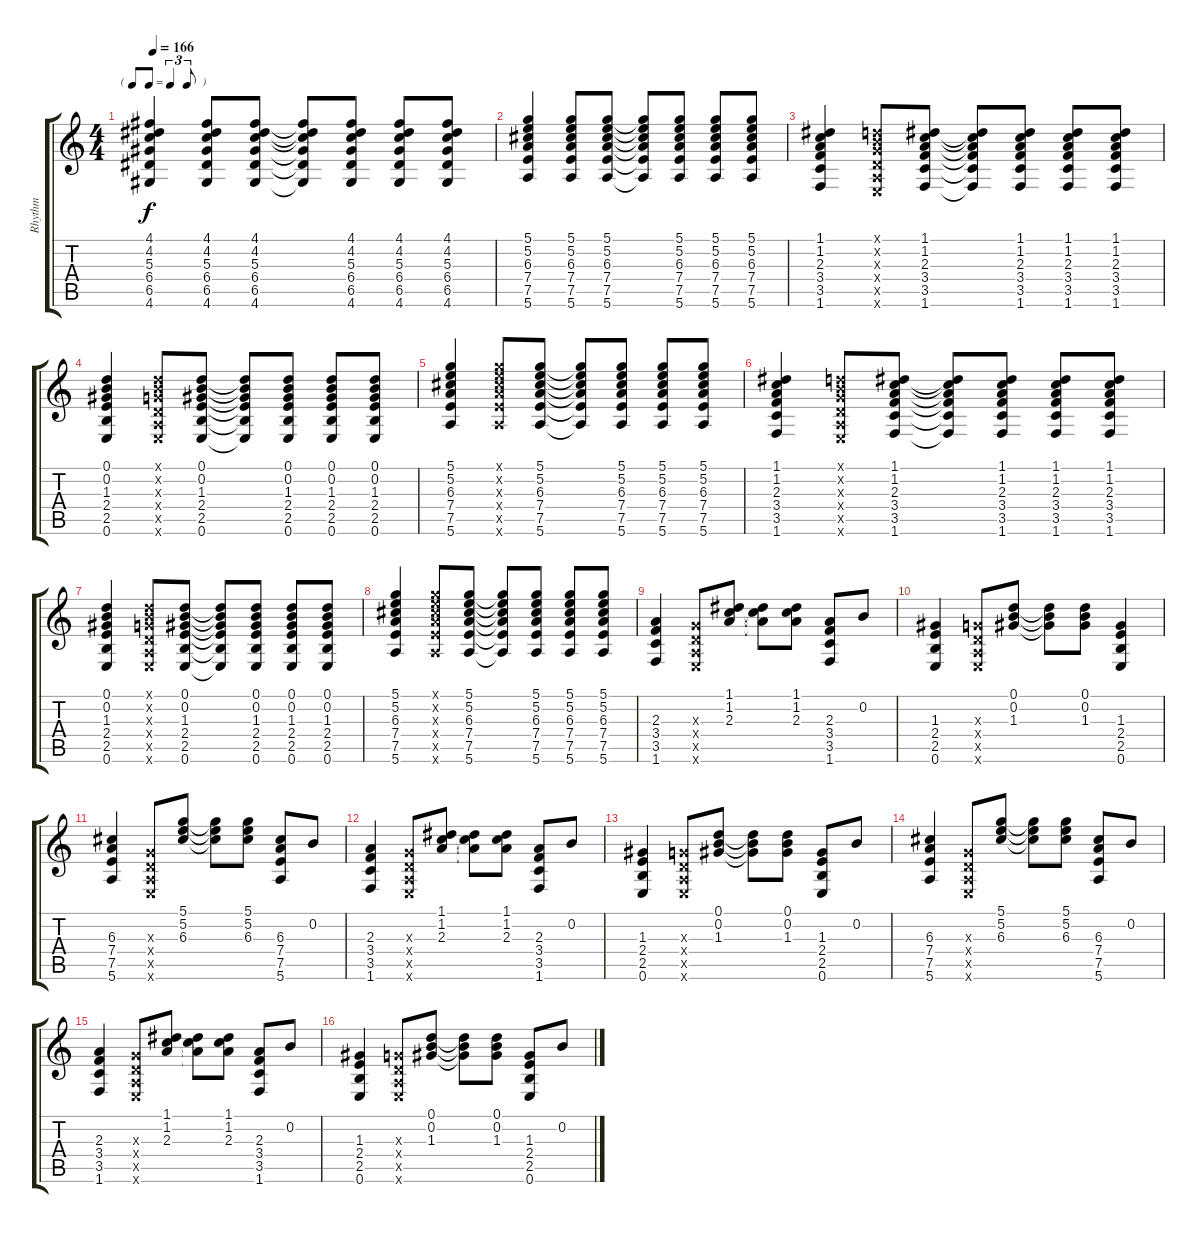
\track ("Rhythm" "Rhythm") {instrument acousticguitarsteel}
\staff {score tabs}
\tuning (D4 B3 G3 D3 A2 E2) {hide}
\ts (4 4)
\tf triplet8th
\tempo 166
\clef g2
\ks c
(4.1 4.2 5.3 6.4 6.5 4.6).4{dy f} (4.1 4.2 5.3 6.4 6.5 4.6).8 (4.1 4.2 5.3 6.4 6.5 4.6).8 (4.1{t} 4.2{t} 5.3{t} 6.4{t} 6.5{t} 4.6{t}).8 (4.1 4.2 5.3 6.4 6.5 4.6).8 (4.1 4.2 5.3 6.4 6.5 4.6).8 (4.1 4.2 5.3 6.4 6.5 4.6).8 |
(5.1 5.2 6.3 7.4 7.5 5.6).4 (5.1 5.2 6.3 7.4 7.5 5.6).8 (5.1 5.2 6.3 7.4 7.5 5.6).8 (5.1{t} 5.2{t} 6.3{t} 7.4{t} 7.5{t} 5.6{t}).8 (5.1 5.2 6.3 7.4 7.5 5.6).8 (5.1 5.2 6.3 7.4 7.5 5.6).8 (5.1 5.2 6.3 7.4 7.5 5.6).8 |
(1.1 1.2 2.3 3.4 3.5 1.6).4 (0.1{x} 0.2{x} 0.3{x} 0.4{x} 0.5{x} 0.6{x}).8 (1.1 1.2 2.3 3.4 3.5 1.6).8 (1.1{t} 1.2{t} 2.3{t} 3.4{t} 3.5{t} 1.6{t}).8 (1.1 1.2 2.3 3.4 3.5 1.6).8 (1.1 1.2 2.3 3.4 3.5 1.6).8 (1.1 1.2 2.3 3.4 3.5 1.6).8 |
(0.1 0.2 1.3 2.4 2.5 0.6).4 (0.1{x} 0.2{x} 0.3{x} 0.4{x} 0.5{x} 0.6{x}).8 (0.1 0.2 1.3 2.4 2.5 0.6).8 (0.1{t} 0.2{t} 1.3{t} 2.4{t} 2.5{t} 0.6{t}).8 (0.1 0.2 1.3 2.4 2.5 0.6).8 (0.1 0.2 1.3 2.4 2.5 0.6).8 (0.1 0.2 1.3 2.4 2.5 0.6).8 |
(5.1 5.2 6.3 7.4 7.5 5.6).4 (5.1{x} 5.2{x} 6.3{x} 7.4{x} 7.5{x} 5.6{x}).8 (5.1 5.2 6.3 7.4 7.5 5.6).8 (5.1{t} 5.2{t} 6.3{t} 7.4{t} 7.5{t} 5.6{t}).8 (5.1 5.2 6.3 7.4 7.5 5.6).8 (5.1 5.2 6.3 7.4 7.5 5.6).8 (5.1 5.2 6.3 7.4 7.5 5.6).8 |
(1.1 1.2 2.3 3.4 3.5 1.6).4 (0.1{x} 0.2{x} 0.3{x} 0.4{x} 0.5{x} 0.6{x}).8 (1.1 1.2 2.3 3.4 3.5 1.6).8 (1.1{t} 1.2{t} 2.3{t} 3.4{t} 3.5{t} 1.6{t}).8 (1.1 1.2 2.3 3.4 3.5 1.6).8 (1.1 1.2 2.3 3.4 3.5 1.6).8 (1.1 1.2 2.3 3.4 3.5 1.6).8 |
(0.1 0.2 1.3 2.4 2.5 0.6).4 (0.1{x} 0.2{x} 0.3{x} 0.4{x} 0.5{x} 0.6{x}).8 (0.1 0.2 1.3 2.4 2.5 0.6).8 (0.1{t} 0.2{t} 1.3{t} 2.4{t} 2.5{t} 0.6{t}).8 (0.1 0.2 1.3 2.4 2.5 0.6).8 (0.1 0.2 1.3 2.4 2.5 0.6).8 (0.1 0.2 1.3 2.4 2.5 0.6).8 |
(5.1 5.2 6.3 7.4 7.5 5.6).4 (5.1{x} 5.2{x} 6.3{x} 7.4{x} 7.5{x} 5.6{x}).8 (5.1 5.2 6.3 7.4 7.5 5.6).8 (5.1{t} 5.2{t} 6.3{t} 7.4{t} 7.5{t} 5.6{t}).8 (5.1 5.2 6.3 7.4 7.5 5.6).8 (5.1 5.2 6.3 7.4 7.5 5.6).8 (5.1 5.2 6.3 7.4 7.5 5.6).8 |
(2.3 3.4 3.5 1.6).4 (0.3{x} 0.4{x} 0.5{x} 0.6{x}).8 (1.1 1.2 2.3).8 (1.1{t} 1.2{t} 2.3{t}).8 (1.1 1.2 2.3).8 (2.3 3.4 3.5 1.6).8 0.2.8 |
(1.3 2.4 2.5 0.6).4 (0.3{x} 0.4{x} 0.5{x} 0.6{x}).8 (0.1 0.2 1.3).8 (0.1{t} 0.2{t} 1.3{t}).8 (0.1 0.2 1.3).8 (1.3 2.4 2.5 0.6).4 |
(6.3 7.4 7.5 5.6).4 (0.3{x} 0.4{x} 0.5{x} 0.6{x}).8 (5.1 5.2 6.3).8 (5.1{t} 5.2{t} 6.3{t}).8 (5.1 5.2 6.3).8 (6.3 7.4 7.5 5.6).8 0.2.8 |
(2.3 3.4 3.5 1.6).4 (0.3{x} 0.4{x} 0.5{x} 0.6{x}).8 (1.1 1.2 2.3).8 (1.1{t} 1.2{t} 2.3{t}).8 (1.1 1.2 2.3).8 (2.3 3.4 3.5 1.6).8 0.2.8 |
(1.3 2.4 2.5 0.6).4 (0.3{x} 0.4{x} 0.5{x} 0.6{x}).8 (0.1 0.2 1.3).8 (0.1{t} 0.2{t} 1.3{t}).8 (0.1 0.2 1.3).8 (1.3 2.4 2.5 0.6).8 0.2.8 |
(6.3 7.4 7.5 5.6).4 (0.3{x} 0.4{x} 0.5{x} 0.6{x}).8 (5.1 5.2 6.3).8 (5.1{t} 5.2{t} 6.3{t}).8 (5.1 5.2 6.3).8 (6.3 7.4 7.5 5.6).8 0.2.8 |
(2.3 3.4 3.5 1.6).4 (0.3{x} 0.4{x} 0.5{x} 0.6{x}).8 (1.1 1.2 2.3).8 (1.1{t} 1.2{t} 2.3{t}).8 (1.1 1.2 2.3).8 (2.3 3.4 3.5 1.6).8 0.2.8 |
(1.3 2.4 2.5 0.6).4 (0.3{x} 0.4{x} 0.5{x} 0.6{x}).8 (0.1 0.2 1.3).8 (0.1{t} 0.2{t} 1.3{t}).8 (0.1 0.2 1.3).8 (1.3 2.4 2.5 0.6).8 0.2.8
